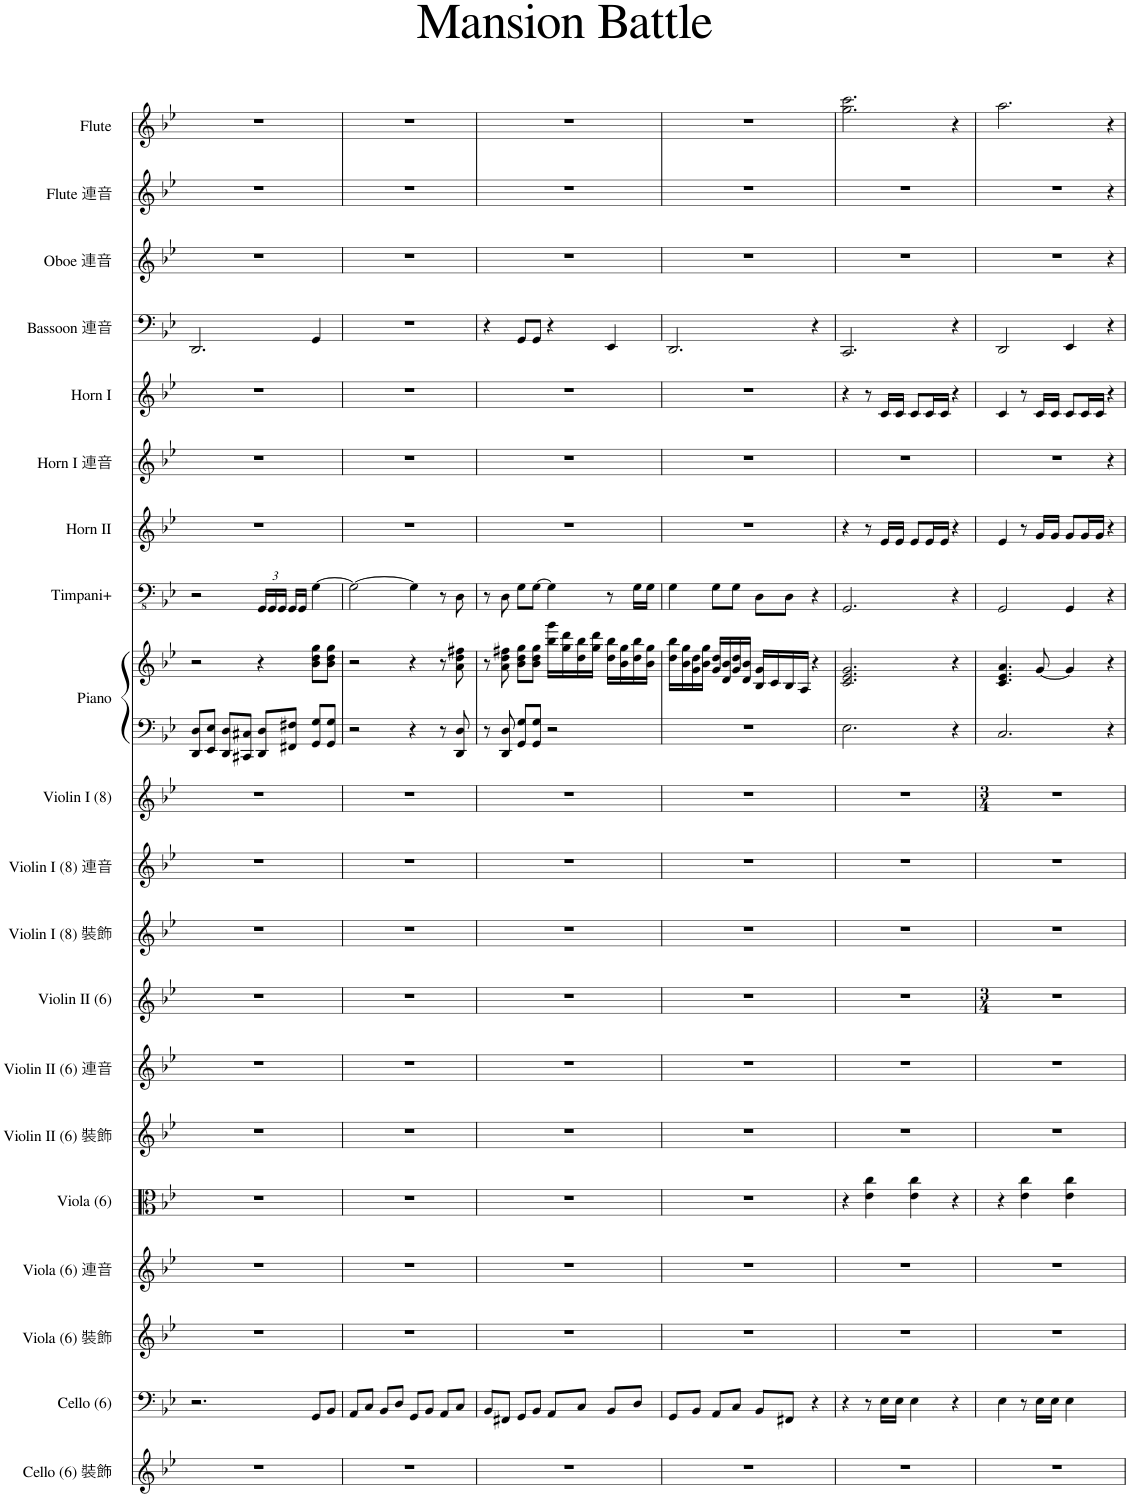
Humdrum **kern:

**kern	**kern	**kern	**kern	**kern	**kern	**kern	**kern	**kern	**kern	**kern	**kern	**kern	**kern	**kern	**kern	**kern	**kern	**kern	**kern	**kern
*part20	*part19	*part18	*part17	*part16	*part15	*part14	*part13	*part12	*part11	*part10	*part9	*part9	*part8	*part7	*part6	*part5	*part4	*part3	*part2	*part1
*staff21	*staff20	*staff19	*staff18	*staff17	*staff16	*staff15	*staff14	*staff13	*staff12	*staff11	*staff10	*staff9	*staff8	*staff7	*staff6	*staff5	*staff4	*staff3	*staff2	*staff1
*I"Cello (6) 裝飾	*I"Cello (6)	*I"Viola (6) 裝飾	*I"Viola (6) 連音	*I"Viola (6)	*I"Violin II (6) 裝飾	*I"Violin II (6) 連音	*I"Violin II (6)	*I"Violin I (8) 裝飾	*I"Violin I (8) 連音	*I"Violin I (8)	*I"Piano	*	*I"Timpani+	*I"Horn II	*I"Horn I 連音	*I"Horn I	*I"Bassoon 連音	*I"Oboe 連音	*I"Flute 連音	*I"Flute
*clefG2	*clefF4	*clefG2	*clefG2	*clefC3	*clefG2	*clefG2	*clefG2	*clefG2	*clefG2	*clefG2	*clefF4	*clefG2	*clefFv4	*clefG2	*clefG2	*clefG2	*clefF4	*clefG2	*clefG2	*clefG2
*k[b-e-]	*k[b-e-]	*k[b-e-]	*k[b-e-]	*k[b-e-]	*k[b-e-]	*k[b-e-]	*k[b-e-]	*k[b-e-]	*k[b-e-]	*k[b-e-]	*k[b-e-]	*k[b-e-]	*k[b-e-]	*k[b-e-]	*k[b-e-]	*k[b-e-]	*k[b-e-]	*k[b-e-]	*k[b-e-]	*k[b-e-]
=1	=1	=1	=1	=1	=1	=1	=1	=1	=1	=1	=1	=1	=1	=1	=1	=1	=1	=1	=1	=1
1r	2.r	1r	1r	1r	1r	1r	1r	1r	1r	1r	8DD/ 8D/L	2r	2r	1r	1r	1r	2.DD/	1r	1r	1r
.	.	.	.	.	.	.	.	.	.	.	8EE-/ 8E-/J	.	.	.	.	.	.	.	.	.
.	.	.	.	.	.	.	.	.	.	.	8DD/ 8D/L	.	.	.	.	.	.	.	.	.
.	.	.	.	.	.	.	.	.	.	.	8CC#X/ 8C#X/J	.	.	.	.	.	.	.	.	.
*	*	*	*	*	*	*	*	*	*	*	*	*	*Xbrackettup	*	*	*	*	*	*	*
.	.	.	.	.	.	.	.	.	.	.	8DD/ 8D/L	4r	24GGG/LL	.	.	.	.	.	.	.
.	.	.	.	.	.	.	.	.	.	.	.	.	24GGG/	.	.	.	.	.	.	.
.	.	.	.	.	.	.	.	.	.	.	.	.	24GGG/JJ	.	.	.	.	.	.	.
.	.	.	.	.	.	.	.	.	.	.	8FF#X/ 8F#X/J	.	16GGG/LL	.	.	.	.	.	.	.
.	.	.	.	.	.	.	.	.	.	.	.	.	16GGG/JJ	.	.	.	.	.	.	.
.	8GG/L	.	.	.	.	.	.	.	.	.	8GG/ 8G/L	8b-\ 8dd\ 8gg\L	[4GG\	.	.	.	4GG/	.	.	.
.	8BB-/J	.	.	.	.	.	.	.	.	.	8GG/ 8G/J	8b-\ 8dd\ 8gg\J	.	.	.	.	.	.	.	.
=2	=2	=2	=2	=2	=2	=2	=2	=2	=2	=2	=2	=2	=2	=2	=2	=2	=2	=2	=2	=2
1r	8AA/L	1r	1r	1r	1r	1r	1r	1r	1r	1r	2r	2r	2GG\_	1r	1r	1r	1r	1r	1r	1r
.	8C/J	.	.	.	.	.	.	.	.	.	.	.	.	.	.	.	.	.	.	.
.	8BB-/L	.	.	.	.	.	.	.	.	.	.	.	.	.	.	.	.	.	.	.
.	8D/J	.	.	.	.	.	.	.	.	.	.	.	.	.	.	.	.	.	.	.
.	8GG/L	.	.	.	.	.	.	.	.	.	4r	4r	4GG\]	.	.	.	.	.	.	.
.	8BB-/J	.	.	.	.	.	.	.	.	.	.	.	.	.	.	.	.	.	.	.
.	8AA/L	.	.	.	.	.	.	.	.	.	8r	8r	8r	.	.	.	.	.	.	.
.	8C/J	.	.	.	.	.	.	.	.	.	8DD/ 8D/	8a\ 8dd\ 8ff#X\	8DD\	.	.	.	.	.	.	.
=3	=3	=3	=3	=3	=3	=3	=3	=3	=3	=3	=3	=3	=3	=3	=3	=3	=3	=3	=3	=3
1r	8BB-/L	1r	1r	1r	1r	1r	1r	1r	1r	1r	8r	8r	8r	1r	1r	1r	4r	1r	1r	1r
.	8FF#X/J	.	.	.	.	.	.	.	.	.	8DD/ 8D/	8a\ 8dd\ 8ff#X\	8DD\	.	.	.	.	.	.	.
.	8GG/L	.	.	.	.	.	.	.	.	.	8GG/ 8G/L	8b-\ 8dd\ 8gg\L	8GG\L	.	.	.	8GG/L	.	.	.
.	8BB-/J	.	.	.	.	.	.	.	.	.	8GG/ 8G/J	8b-\ 8dd\ 8gg\J	[8GG\J	.	.	.	8GG/J	.	.	.
.	8AA/L	.	.	.	.	.	.	.	.	.	2r	16bb-\ 16ggg\LL	4GG\]	.	.	.	4r	.	.	.
.	.	.	.	.	.	.	.	.	.	.	.	16gg\ 16ddd\	.	.	.	.	.	.	.	.
.	8C/J	.	.	.	.	.	.	.	.	.	.	16dd\ 16bb-\	.	.	.	.	.	.	.	.
.	.	.	.	.	.	.	.	.	.	.	.	16gg\ 16ddd\JJ	.	.	.	.	.	.	.	.
.	8BB-/L	.	.	.	.	.	.	.	.	.	.	16dd\ 16bb-\LL	8r	.	.	.	4EE-/	.	.	.
.	.	.	.	.	.	.	.	.	.	.	.	16b-\ 16gg\	.	.	.	.	.	.	.	.
.	8D/J	.	.	.	.	.	.	.	.	.	.	16dd\ 16bb-\	16GG\LL	.	.	.	.	.	.	.
.	.	.	.	.	.	.	.	.	.	.	.	16b-\ 16gg\JJ	16GG\JJ	.	.	.	.	.	.	.
=4	=4	=4	=4	=4	=4	=4	=4	=4	=4	=4	=4	=4	=4	=4	=4	=4	=4	=4	=4	=4
1r	8GG/L	1r	1r	1r	1r	1r	1r	1r	1r	1r	1r	16dd\ 16bb-\LL	4GG\	1r	1r	1r	2.DD/	1r	1r	1r
.	.	.	.	.	.	.	.	.	.	.	.	16b-\ 16gg\	.	.	.	.	.	.	.	.
.	8BB-/J	.	.	.	.	.	.	.	.	.	.	16g\ 16dd\	.	.	.	.	.	.	.	.
.	.	.	.	.	.	.	.	.	.	.	.	16b-\ 16gg\JJ	.	.	.	.	.	.	.	.
.	8AA/L	.	.	.	.	.	.	.	.	.	.	16g/ 16dd/LL	8GG\L	.	.	.	.	.	.	.
.	.	.	.	.	.	.	.	.	.	.	.	16d/ 16b-/	.	.	.	.	.	.	.	.
.	8C/J	.	.	.	.	.	.	.	.	.	.	16g/ 16dd/	8GG\J	.	.	.	.	.	.	.
.	.	.	.	.	.	.	.	.	.	.	.	16d/ 16b-/JJ	.	.	.	.	.	.	.	.
.	8BB-/L	.	.	.	.	.	.	.	.	.	.	16B-/ 16g/LL	8DD\L	.	.	.	.	.	.	.
.	.	.	.	.	.	.	.	.	.	.	.	16c/	.	.	.	.	.	.	.	.
.	8FF#X/J	.	.	.	.	.	.	.	.	.	.	16B-/	8DD\J	.	.	.	.	.	.	.
.	.	.	.	.	.	.	.	.	.	.	.	16A/JJ	.	.	.	.	.	.	.	.
.	4r	.	.	.	.	.	.	.	.	.	.	4r	4r	.	.	.	4r	.	.	.
=5	=5	=5	=5	=5	=5	=5	=5	=5	=5	=5	=5	=5	=5	=5	=5	=5	=5	=5	=5	=5
1r	4r	1r	1r	4r	1r	1r	1r	1r	1r	1r	2.E-\	2.c/ 2.e-/ 2.g/	2.GGG/	4r	1r	4r	2.CC/	1r	1r	2.gg\ 2.ccc\
.	8r	.	.	4e-\ 4cc\	.	.	.	.	.	.	.	.	.	8r	.	8r	.	.	.	.
.	16E-\LL	.	.	.	.	.	.	.	.	.	.	.	.	16e-/LL	.	16c/LL	.	.	.	.
.	16E-\JJ	.	.	.	.	.	.	.	.	.	.	.	.	16e-/JJ	.	16c/JJ	.	.	.	.
.	4E-\	.	.	4e-\ 4cc\	.	.	.	.	.	.	.	.	.	8e-/L	.	8c/L	.	.	.	.
.	.	.	.	.	.	.	.	.	.	.	.	.	.	16e-/L	.	16c/L	.	.	.	.
.	.	.	.	.	.	.	.	.	.	.	.	.	.	16e-/JJ	.	16c/JJ	.	.	.	.
.	4r	.	.	4r	.	.	.	.	.	.	4r	4r	4r	4r	.	4r	4r	.	.	4r
=6	=6	=6	=6	=6	=6	=6	=6	=6	=6	=6	=6	=6	=6	=6	=6	=6	=6	=6	=6	=6
*	*	*	*	*	*	*	*M3/4	*	*	*M3/4	*	*	*	*	*	*	*	*	*	*
1r	4E-\	1r	1r	4r	1r	1r	2.r	1r	1r	2.r	2.C/	4.c/ 4.e-/ 4.a/	2GGG/	4e-/	1r	4c/	2DD/	1r	1r	2.aa\
.	8r	.	.	4e-\ 4cc\	.	.	.	.	.	.	.	.	.	8r	.	8r	.	.	.	.
.	16E-\LL	.	.	.	.	.	.	.	.	.	.	[8g/	.	16g/LL	.	16c/LL	.	.	.	.
.	16E-\JJ	.	.	.	.	.	.	.	.	.	.	.	.	16g/JJ	.	16c/JJ	.	.	.	.
.	4E-\	.	.	4e-\ 4cc\	.	.	.	.	.	.	.	4g/]	4GGG/	8g/L	.	8c/L	4EE-/	.	.	.
.	.	.	.	.	.	.	.	.	.	.	.	.	.	16g/L	.	16c/L	.	.	.	.
.	.	.	.	.	.	.	.	.	.	.	.	.	.	16g/JJ	.	16c/JJ	.	.	.	.
.	2ryy	.	.	2ryy	.	.	2ryy	.	.	2ryy	4r	4r	4r	4r	.	4r	4r	.	.	4r
4ryy	.	4ryy	4ryy	.	4ryy	4ryy	.	4ryy	4ryy	.	4ryy	4ryy	4ryy	4ryy	4r	4ryy	4ryy	4r	4r	4ryy
=	=	=	=	=	=	=	=	=	=	=	=	=	=	=	=	=	=	=	=	=
*-	*-	*-	*-	*-	*-	*-	*-	*-	*-	*-	*-	*-	*-	*-	*-	*-	*-	*-	*-	*-
